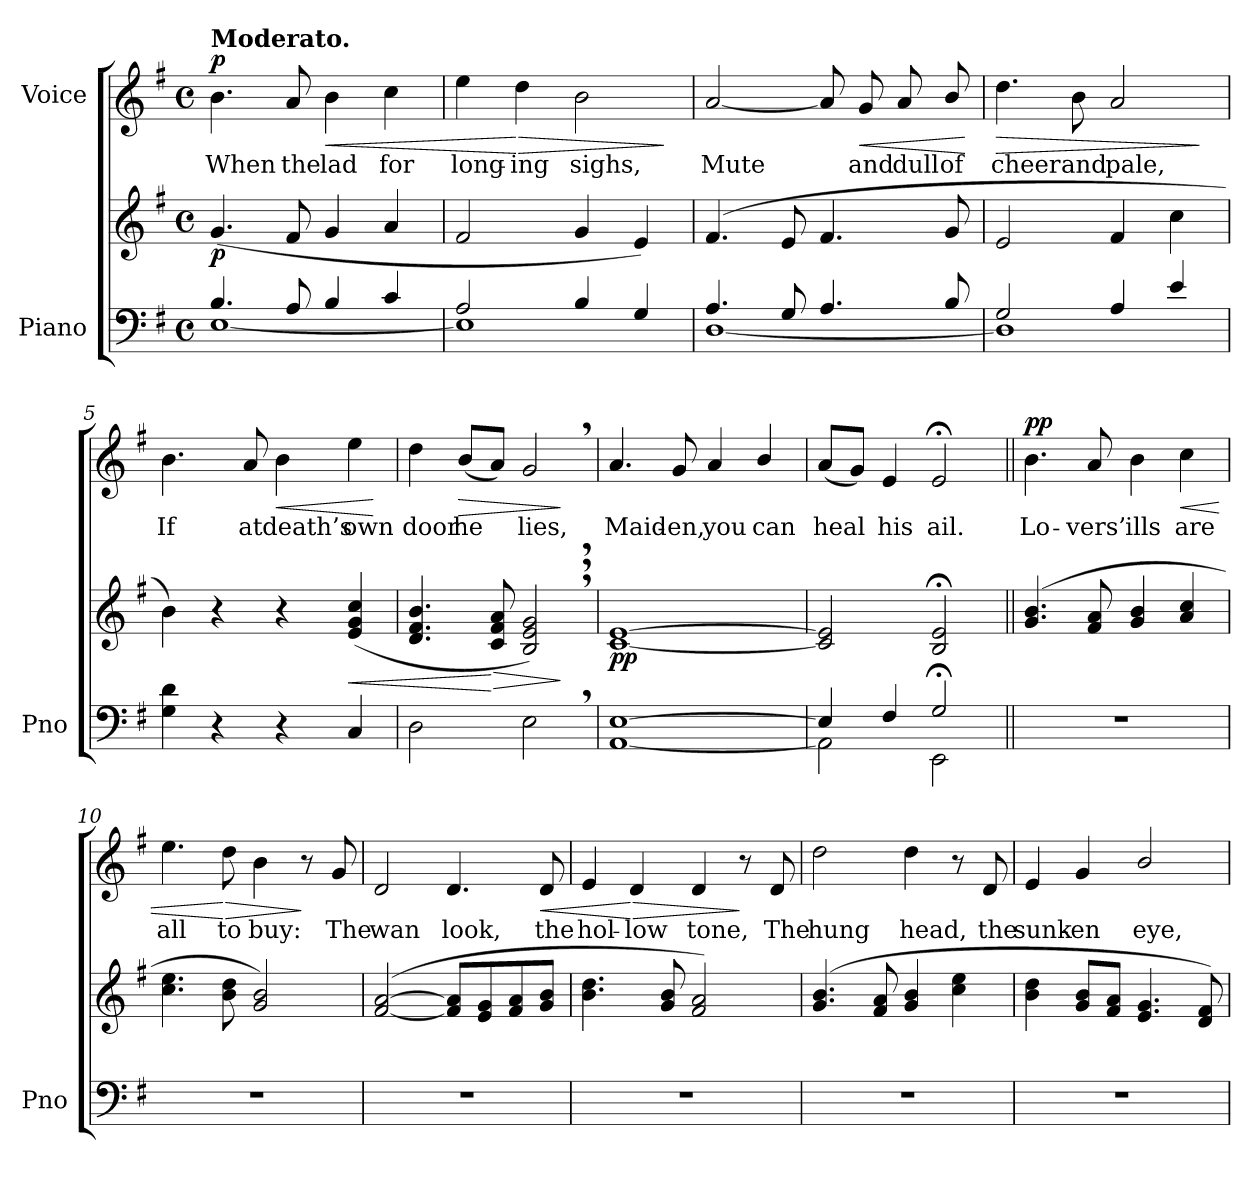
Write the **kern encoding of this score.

**kern	**kern	**dynam	**kern	**text	**dynam
*part2	*part2	*part2	*part1	*part1	*part1
*staff3	*staff2	*staff2/3	*staff1	*staff1	*staff1
*I"Piano	*	*	*I"Voice	*	*
*I'Pno	*	*	*	*	*
*clefF4	*clefG2	*	*clefG2	*	*
*k[f#]	*k[f#]	*	*k[f#]	*	*
*M4/4	*M4/4	*	*M4/4	*	*
*met(c)	*met(c)	*	*met(c)	*	*
=1	=1	=1	=1	=1	=1
*^	*	*	*	*	*
!	!	!	!	!LO:TX:a:B:t=Moderato.	!	!
!	!	!	!LO:DY:b	!	!	!LO:DY:a
4.B/	[1E	(4.g/	p	4.b\	When	p
8A/	.	8f#/	.	8a/	the	.
!	!	!	!	!	!	!LO:HP:b
4B/	.	4g/	.	4b\	lad	<
4c/	.	4a/	.	4cc\	for	.
=2	=2	=2	=2	=2	=2	=2
2A/	1E]	2f#/	.	4ee\	long-	.
!	!	!	!	!	!	!LO:HP:n=1:b
.	.	.	.	4dd\	-ing	[ >
4B/	.	4g/	.	2b\	sighs,	.
4G/	.	4e/)	.	.	.	.
*v	*v	*	*	*	*	*
.	.	.	.	.	]
=3	=3	=3	=3	=3	=3
*^	*	*	*	*	*
4.A/	[1D	(4.f#/	.	[2a/	Mute	.
8G/	.	8e/	.	.	.	.
4.A/	.	4.f#/	.	8a/]	.	.
!	!	!	!	!	!	!LO:HP:b
.	.	.	.	8g/	and	<
.	.	.	.	8a/	dull	.
8B/	.	8g/	.	8b/	of	.
*v	*v	*	*	*	*	*
.	.	.	.	.	[
=4	=4	=4	=4	=4	=4
*^	*	*	*	*	*
!	!	!	!	!	!	!LO:HP:b
2G/	1D]	2e/	.	4.dd\	cheer	>
.	.	.	.	8b\	and	.
4A/	.	4f#/	.	2a/	pale,	.
4e/	.	4cc\	.	.	.	.
*v	*v	*	*	*	*	*
.	.	.	.	.	]
=5	=5	=5	=5	=5	=5
4G\ 4d\	4b\)	.	4.b\	If	.
4r	4r	.	.	.	.
.	.	.	8a/	at	.
!	!	!	!	!	!LO:HP:b
4r	4r	.	4b\	death’s	<
!	!	!LO:HP:b	!	!	!
4C/	(>4e/ 4g/ 4cc/	<	4ee\	own	.
.	.	.	.	.	[
=6	=6	=6	=6	=6	=6
2D\	4.d/ 4.f#/ 4.b/	.	4dd\	door	.
!	!	!	!	!	!LO:HP:b
.	.	.	(8b/L	he	>
!	!	!LO:HP:n=1:b	!	!	!
.	8c/ 8f#/ 8a/	[ >	8a/J)	.	.
2E,\	2B/, 2e/, 2g/,)	.	2g,/	lies,	.
.	.	]	.	.	]
=7	=7	=7	=7	=7	=7
!	!	!LO:DY:b	!	!	!
[<1AA [1E	[1c [1e	pp	4.a/	Maid-	.
.	.	.	8g/	-en,	.
.	.	.	4a/	you	.
.	.	.	4b/	can	.
=8	=8	=8	=8	=8	=8
*^	*	*	*	*	*
4E/]	2AA\]	2c/] 2e/]	.	(8a/L	heal	.
.	.	.	.	8g/J)	.	.
4F#/	.	.	.	4e/	his	.
2G;</	2EE\	2B/;< 2e/;<	.	2e;</	ail.	.
=9||	=9||	=9||	=9||	=9||	=9||	=9||
!	!	!	!LO:DY:b	!	!	!
!	!	!	!LO:DY:n=1:b	!	!	!LO:DY:a
*v	*v	*	*	*	*	*
1r	(4.g/ 4.b/	other-dynamics pp	4.b\	Lo-	pp
.	8f#/ 8a/	.	8a/	-vers’	.
.	4g/ 4b/	.	4b\	ills	.
!	!	!	!	!	!LO:HP:b
.	4a/ 4cc/	.	4cc\	are	<
=10	=10	=10	=10	=10	=10
1r	4.cc\ 4.ee\	.	4.ee\	all	.
!	!	!	!	!	!LO:HP:n=1:b
.	8b\ 8dd\	.	8dd\	to	[ >
.	2g/ 2b/)	.	4b\	buy:	.
.	.	.	8r	.	]
.	.	.	8g/	The	.
=11	=11	=11	=11	=11	=11
1r	([2f#/ [2a/	.	2d/	wan	.
.	8f#/] 8a/]L	.	4.d/	look,	.
.	8e/ 8g/	.	.	.	.
.	8f#/ 8a/	.	.	.	.
!	!	!	!	!	!LO:HP:b
.	8g/ 8b/J	.	8d/	the	<
=12	=12	=12	=12	=12	=12
1r	4.b\ 4.dd\	.	4e/	hol-	.
!	!	!	!	!	!LO:HP:n=1:b
.	.	.	4d/	-low	[ >
.	8g/ 8b/	.	.	.	.
.	2f#/ 2a/)	.	4d/	tone,	.
.	.	.	8r	.	]
.	.	.	8d/	The	.
=13	=13	=13	=13	=13	=13
1r	(4.g/ 4.b/	.	2dd\	hung	.
.	8f#/ 8a/	.	.	.	.
.	4g/ 4b/	.	4dd\	head,	.
.	4cc\ 4ee\	.	8r	.	.
.	.	.	8d/	the	.
=14	=14	=14	=14	=14	=14
1r	4b\ 4dd\	.	4e/	sunk-	.
.	8g/ 8b/L	.	4g/	-en	.
.	8f#/ 8a/J	.	.	.	.
.	4.e/ 4.g/	.	2b/	eye,	.
.	8d/ 8f#/)	.	.	.	.
=	=	=	=	=	=
*-	*-	*-	*-	*-	*-
